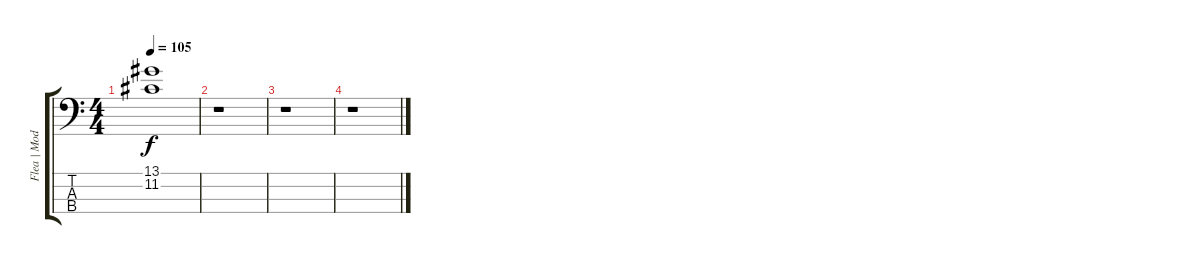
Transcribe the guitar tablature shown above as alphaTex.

\track ("Flea | Modulus Flea Bass | Bass" "Flea | Mod") {instrument electricbassfinger}
\staff {score tabs}
\tuning (G2 D2 A1 E1) {hide}
\ts (4 4)
\tempo 105
\clef f4
\ks c
(13.1{t} 11.2{t}).1{dy f} |
r.1 |
r.1 |
r.1
